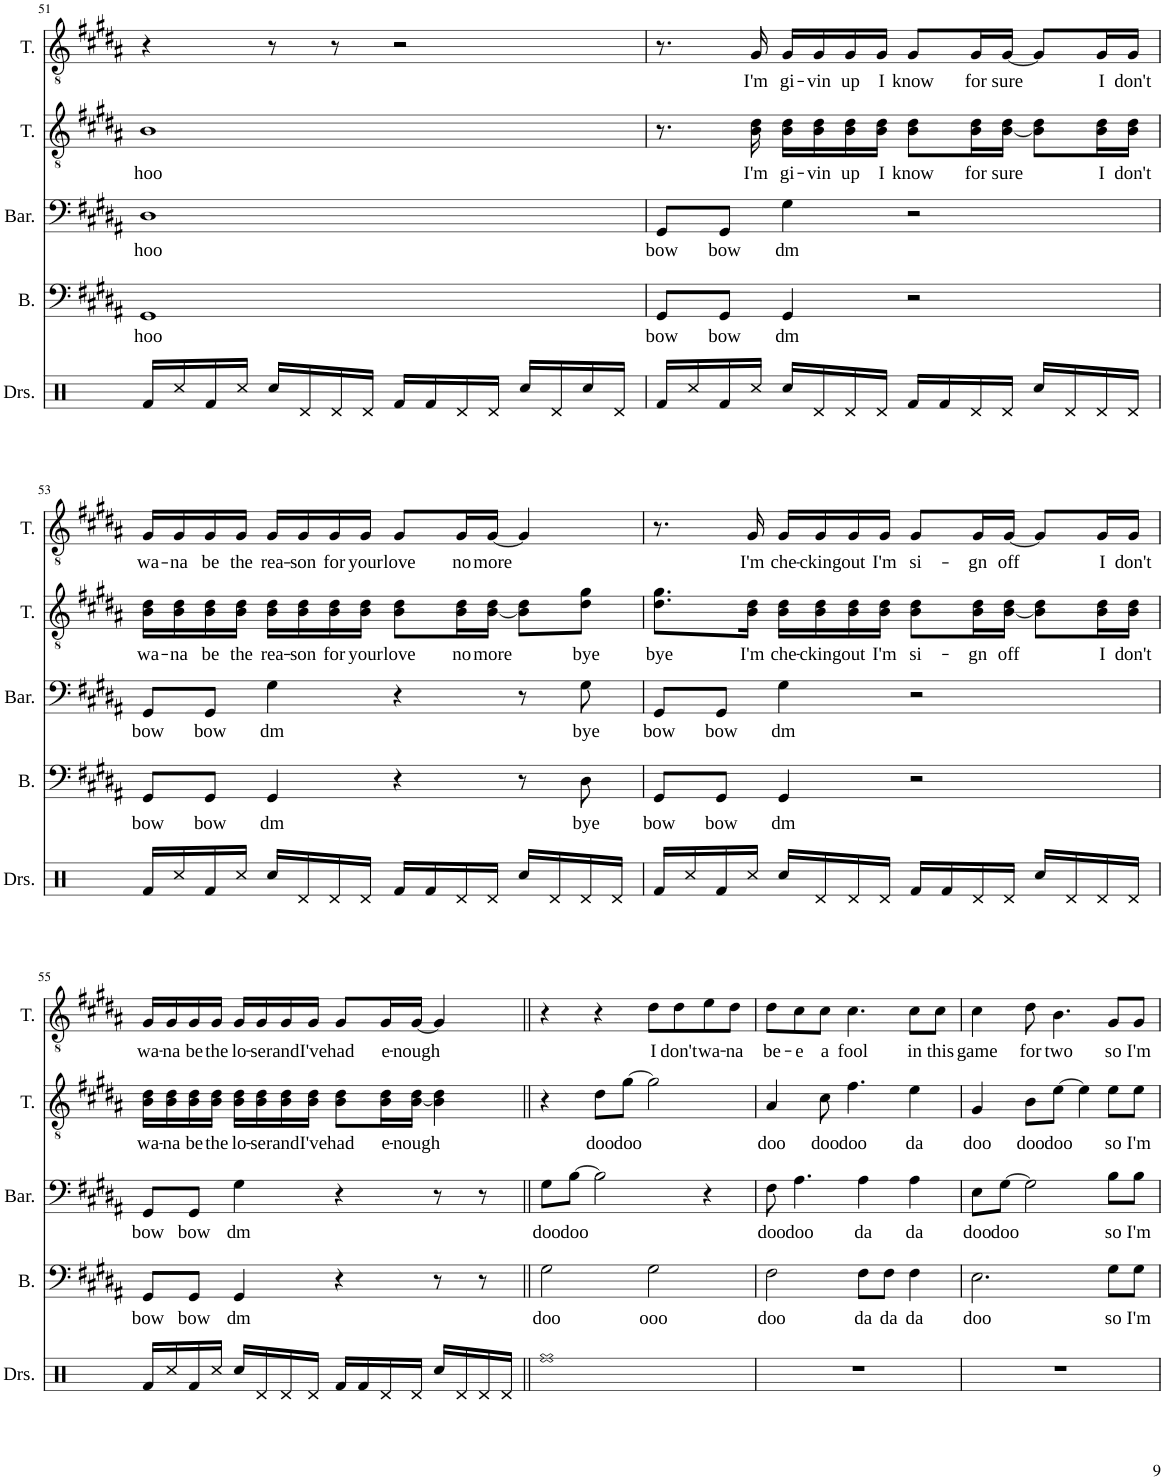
**kern	**kern	**text	**kern	**text	**kern	**text	**kern	**text
*part5	*part4	*part4	*part3	*part3	*part2	*part2	*part1	*part1
*staff5	*staff4	*staff4	*staff3	*staff3	*staff2	*staff2	*staff1	*staff1
*I"Drumset	*I"Bass	*	*I"Baritone	*	*I"Tenor	*	*I"Tenor	*
*I'Drs.	*I'B.	*	*I'Bar.	*	*I'T.	*	*I'T.	*
!!LO:PB:g=z
*clefX	*clefF4	*	*clefF4	*	*clefGv2	*	*clefGv2	*
*k[]	*k[f#c#g#d#a#]	*	*k[f#c#g#d#a#]	*	*k[f#c#g#d#a#]	*	*k[f#c#g#d#a#]	*
*M4/4	*M4/4	*	*M4/4	*	*M4/4	*	*M4/4	*
=51	=51	=51	=51	=51	=51	=51	=51	=51
!	!	!LO:LY:b	!	!LO:LY:b	!	!LO:LY:b	!	!
16Rf/LL	1GG#	hoo	1D#	hoo	1B	hoo	4r	.
16Rcc/	.	.	.	.	.	.	.	.
16Rf/	.	.	.	.	.	.	.	.
16Rcc/JJ	.	.	.	.	.	.	.	.
16Rcc/LL	.	.	.	.	.	.	8r	.
16Rd/	.	.	.	.	.	.	.	.
16Rd/	.	.	.	.	.	.	8r	.
16Rd/JJ	.	.	.	.	.	.	.	.
16Rf/LL	.	.	.	.	.	.	2r	.
16Rf/	.	.	.	.	.	.	.	.
16Rd/	.	.	.	.	.	.	.	.
16Rd/JJ	.	.	.	.	.	.	.	.
16Rcc/LL	.	.	.	.	.	.	.	.
16Rd/	.	.	.	.	.	.	.	.
16Rcc/	.	.	.	.	.	.	.	.
16Rd/JJ	.	.	.	.	.	.	.	.
=52	=52	=52	=52	=52	=52	=52	=52	=52
!	!	!LO:LY:b	!	!LO:LY:b	!	!	!	!
16Rf/LL	8GG#/L	bow	8GG#/L	bow	8.r	.	8.r	.
16Rcc/	.	.	.	.	.	.	.	.
!	!	!LO:LY:b	!	!LO:LY:b	!	!	!	!
16Rf/	8GG#/J	bow	8GG#/J	bow	.	.	.	.
!	!	!	!	!	!	!LO:LY:b	!	!LO:LY:b
16Rcc/JJ	.	.	.	.	16B\ 16d#\	I'm	16G#/	I'm
!	!	!LO:LY:b	!	!LO:LY:b	!	!LO:LY:b	!	!LO:LY:b
16Rcc/LL	4GG#/	dm	4G#\	dm	16B\ 16d#\LL	gi-	16G#/LL	gi-
!	!	!	!	!	!	!LO:LY:b	!	!LO:LY:b
16Rd/	.	.	.	.	16B\ 16d#\	-vin	16G#/	-vin
!	!	!	!	!	!	!LO:LY:b	!	!LO:LY:b
16Rd/	.	.	.	.	16B\ 16d#\	up	16G#/	up
!	!	!	!	!	!	!LO:LY:b	!	!LO:LY:b
16Rd/JJ	.	.	.	.	16B\ 16d#\JJ	I	16G#/JJ	I
!	!	!	!	!	!	!LO:LY:b	!	!LO:LY:b
16Rf/LL	2r	.	2r	.	8B\ 8d#\L	know	8G#/L	know
16Rf/	.	.	.	.	.	.	.	.
!	!	!	!	!	!	!LO:LY:b	!	!LO:LY:b
16Rd/	.	.	.	.	16B\ 16d#\L	for	16G#/L	for
!	!	!	!	!	!	!LO:LY:b	!	!LO:LY:b
16Rd/JJ	.	.	.	.	[16B\ 16d#\JJ	sure	[16G#/JJ	sure
16Rcc/LL	.	.	.	.	8B\] 8d#\L	.	8G#/L]	.
16Rd/	.	.	.	.	.	.	.	.
!	!	!	!	!	!	!LO:LY:b	!	!LO:LY:b
16Rd/	.	.	.	.	16B\ 16d#\L	I	16G#/L	I
!	!	!	!	!	!	!LO:LY:b	!	!LO:LY:b
16Rd/JJ	.	.	.	.	16B\ 16d#\JJ	don't	16G#/JJ	don't
!!LO:LB:g=z
=53	=53	=53	=53	=53	=53	=53	=53	=53
!	!	!LO:LY:b	!	!LO:LY:b	!	!LO:LY:b	!	!LO:LY:b
16Rf/LL	8GG#/L	bow	8GG#/L	bow	16B\ 16d#\LL	wa-	16G#/LL	wa-
!	!	!	!	!	!	!LO:LY:b	!	!LO:LY:b
16Rcc/	.	.	.	.	16B\ 16d#\	-na	16G#/	-na
!	!	!LO:LY:b	!	!LO:LY:b	!	!LO:LY:b	!	!LO:LY:b
16Rf/	8GG#/J	bow	8GG#/J	bow	16B\ 16d#\	be	16G#/	be
!	!	!	!	!	!	!LO:LY:b	!	!LO:LY:b
16Rcc/JJ	.	.	.	.	16B\ 16d#\JJ	the	16G#/JJ	the
!	!	!LO:LY:b	!	!LO:LY:b	!	!LO:LY:b	!	!LO:LY:b
16Rcc/LL	4GG#/	dm	4G#\	dm	16B\ 16d#\LL	rea-	16G#/LL	rea-
!	!	!	!	!	!	!LO:LY:b	!	!LO:LY:b
16Rd/	.	.	.	.	16B\ 16d#\	-son	16G#/	-son
!	!	!	!	!	!	!LO:LY:b	!	!LO:LY:b
16Rd/	.	.	.	.	16B\ 16d#\	for	16G#/	for
!	!	!	!	!	!	!LO:LY:b	!	!LO:LY:b
16Rd/JJ	.	.	.	.	16B\ 16d#\JJ	your	16G#/JJ	your
!	!	!	!	!	!	!LO:LY:b	!	!LO:LY:b
16Rf/LL	4r	.	4r	.	8B\ 8d#\L	love	8G#/L	love
16Rf/	.	.	.	.	.	.	.	.
!	!	!	!	!	!	!LO:LY:b	!	!LO:LY:b
16Rd/	.	.	.	.	16B\ 16d#\L	no	16G#/L	no
!	!	!	!	!	!	!LO:LY:b	!	!LO:LY:b
16Rd/JJ	.	.	.	.	[16B\ 16d#\JJ	more	[16G#/JJ	more
16Rcc/LL	8r	.	8r	.	8B\] 8d#\L	.	4G#/]	.
16Rd/	.	.	.	.	.	.	.	.
!	!	!LO:LY:b	!	!LO:LY:b	!	!LO:LY:b	!	!
16Rd/	8D#\	bye	8G#\	bye	8d#\ 8g#\J	bye	.	.
16Rd/JJ	.	.	.	.	.	.	.	.
=54	=54	=54	=54	=54	=54	=54	=54	=54
!	!	!LO:LY:b	!	!LO:LY:b	!	!LO:LY:b	!	!
16Rf/LL	8GG#/L	bow	8GG#/L	bow	8.d#\ 8.g#\L	bye	8.r	.
16Rcc/	.	.	.	.	.	.	.	.
!	!	!LO:LY:b	!	!LO:LY:b	!	!	!	!
16Rf/	8GG#/J	bow	8GG#/J	bow	.	.	.	.
!	!	!	!	!	!	!LO:LY:b	!	!LO:LY:b
16Rcc/JJ	.	.	.	.	16B\ 16d#\Jk	I'm	16G#/	I'm
!	!	!LO:LY:b	!	!LO:LY:b	!	!LO:LY:b	!	!LO:LY:b
16Rcc/LL	4GG#/	dm	4G#\	dm	16B\ 16d#\LL	che-	16G#/LL	che-
!	!	!	!	!	!	!LO:LY:b	!	!LO:LY:b
16Rd/	.	.	.	.	16B\ 16d#\	-cking	16G#/	-cking
!	!	!	!	!	!	!LO:LY:b	!	!LO:LY:b
16Rd/	.	.	.	.	16B\ 16d#\	out	16G#/	out
!	!	!	!	!	!	!LO:LY:b	!	!LO:LY:b
16Rd/JJ	.	.	.	.	16B\ 16d#\JJ	I'm	16G#/JJ	I'm
!	!	!	!	!	!	!LO:LY:b	!	!LO:LY:b
16Rf/LL	2r	.	2r	.	8B\ 8d#\L	si-	8G#/L	si-
16Rf/	.	.	.	.	.	.	.	.
!	!	!	!	!	!	!LO:LY:b	!	!LO:LY:b
16Rd/	.	.	.	.	16B\ 16d#\L	-gn	16G#/L	-gn
!	!	!	!	!	!	!LO:LY:b	!	!LO:LY:b
16Rd/JJ	.	.	.	.	[16B\ 16d#\JJ	off	[16G#/JJ	off
16Rcc/LL	.	.	.	.	8B\] 8d#\L	.	8G#/L]	.
16Rd/	.	.	.	.	.	.	.	.
!	!	!	!	!	!	!LO:LY:b	!	!LO:LY:b
16Rd/	.	.	.	.	16B\ 16d#\L	I	16G#/L	I
!	!	!	!	!	!	!LO:LY:b	!	!LO:LY:b
16Rd/JJ	.	.	.	.	16B\ 16d#\JJ	don't	16G#/JJ	don't
!!LO:LB:g=z
=55	=55	=55	=55	=55	=55	=55	=55	=55
!	!	!LO:LY:b	!	!LO:LY:b	!	!LO:LY:b	!	!LO:LY:b
16Rf/LL	8GG#/L	bow	8GG#/L	bow	16B\ 16d#\LL	wa-	16G#/LL	wa-
!	!	!	!	!	!	!LO:LY:b	!	!LO:LY:b
16Rcc/	.	.	.	.	16B\ 16d#\	-na	16G#/	-na
!	!	!LO:LY:b	!	!LO:LY:b	!	!LO:LY:b	!	!LO:LY:b
16Rf/	8GG#/J	bow	8GG#/J	bow	16B\ 16d#\	be	16G#/	be
!	!	!	!	!	!	!LO:LY:b	!	!LO:LY:b
16Rcc/JJ	.	.	.	.	16B\ 16d#\JJ	the	16G#/JJ	the
!	!	!LO:LY:b	!	!LO:LY:b	!	!LO:LY:b	!	!LO:LY:b
16Rcc/LL	4GG#/	dm	4G#\	dm	16B\ 16d#\LL	lo-	16G#/LL	lo-
!	!	!	!	!	!	!LO:LY:b	!	!LO:LY:b
16Rd/	.	.	.	.	16B\ 16d#\	-ser	16G#/	-ser
!	!	!	!	!	!	!LO:LY:b	!	!LO:LY:b
16Rd/	.	.	.	.	16B\ 16d#\	and	16G#/	and
!	!	!	!	!	!	!LO:LY:b	!	!LO:LY:b
16Rd/JJ	.	.	.	.	16B\ 16d#\JJ	I've	16G#/JJ	I've
!	!	!	!	!	!	!LO:LY:b	!	!LO:LY:b
16Rf/LL	4r	.	4r	.	8B\ 8d#\L	had	8G#/L	had
16Rf/	.	.	.	.	.	.	.	.
!	!	!	!	!	!	!LO:LY:b	!	!LO:LY:b
16Rd/	.	.	.	.	16B\ 16d#\L	e-	16G#/L	e-
!	!	!	!	!	!	!LO:LY:b	!	!LO:LY:b
16Rd/JJ	.	.	.	.	[16B\ 16d#\JJ	-nough	[16G#/JJ	-nough
16Rcc/LL	8r	.	8r	.	4B\] 4d#\	.	4G#/]	.
16Rd/	.	.	.	.	.	.	.	.
16Rd/	8r	.	8r	.	.	.	.	.
16Rd/JJ	.	.	.	.	.	.	.	.
=56||	=56||	=56||	=56||	=56||	=56||	=56||	=56||	=56||
!	!	!LO:LY:b	!	!LO:LY:b	!	!	!	!
1Rff	2G#\	doo	8G#\L	doo	4r	.	4r	.
!	!	!	!	!LO:LY:b	!	!	!	!
.	.	.	[8B\J	doo	.	.	.	.
!	!	!	!	!	!	!LO:LY:b	!	!
.	.	.	2B\]	.	8d#\L	doo	4r	.
!	!	!	!	!	!	!LO:LY:b	!	!
.	.	.	.	.	[8g#\J	doo	.	.
!	!	!LO:LY:b	!	!	!	!	!	!LO:LY:b
.	2G#\	ooo	.	.	2g#\]	.	8d#\L	I
!	!	!	!	!	!	!	!	!LO:LY:b
.	.	.	.	.	.	.	8d#\	don't
!	!	!	!	!	!	!	!	!LO:LY:b
.	.	.	4r	.	.	.	8e\	wa-
!	!	!	!	!	!	!	!	!LO:LY:b
.	.	.	.	.	.	.	8d#\J	-na
=57	=57	=57	=57	=57	=57	=57	=57	=57
!	!	!LO:LY:b	!	!LO:LY:b	!	!LO:LY:b	!	!LO:LY:b
1r	2F#\	doo	8F#\	doo	4A#/	doo	8d#\L	be-
!	!	!	!	!LO:LY:b	!	!	!	!LO:LY:b
.	.	.	4.A#\	doo	.	.	8c#\	-e
!	!	!	!	!	!	!LO:LY:b	!	!LO:LY:b
.	.	.	.	.	8c#\	doo	8c#\J	a
!	!	!	!	!	!	!LO:LY:b	!	!LO:LY:b
.	.	.	.	.	4.f#\	doo	4.c#\	fool
!	!	!LO:LY:b	!	!LO:LY:b	!	!	!	!
.	8F#\L	da	4A#\	da	.	.	.	.
!	!	!LO:LY:b	!	!	!	!	!	!
.	8F#\J	da	.	.	.	.	.	.
!	!	!LO:LY:b	!	!LO:LY:b	!	!LO:LY:b	!	!LO:LY:b
.	4F#\	da	4A#\	da	4e\	da	8c#\L	in
!	!	!	!	!	!	!	!	!LO:LY:b
.	.	.	.	.	.	.	8c#\J	this
=58	=58	=58	=58	=58	=58	=58	=58	=58
!	!	!LO:LY:b	!	!LO:LY:b	!	!LO:LY:b	!	!LO:LY:b
1r	2.E\	doo	8E\L	doo	4G#/	doo	4c#\	game
!	!	!	!	!LO:LY:b	!	!	!	!
.	.	.	[8G#\J	doo	.	.	.	.
!	!	!	!	!	!	!LO:LY:b	!	!LO:LY:b
.	.	.	2G#\]	.	8B\L	doo	8d#\	for
!	!	!	!	!	!	!LO:LY:b	!	!LO:LY:b
.	.	.	.	.	[8e\J	doo	4.B\	two
.	.	.	.	.	4e\]	.	.	.
!	!	!LO:LY:b	!	!LO:LY:b	!	!LO:LY:b	!	!LO:LY:b
.	8G#\L	so	8B\L	so	8e\L	so	8G#/L	so
!	!	!LO:LY:b	!	!LO:LY:b	!	!LO:LY:b	!	!LO:LY:b
.	8G#\J	I'm	8B\J	I'm	8e\J	I'm	8G#/J	I'm
=	=	=	=	=	=	=	=	=
*-	*-	*-	*-	*-	*-	*-	*-	*-
